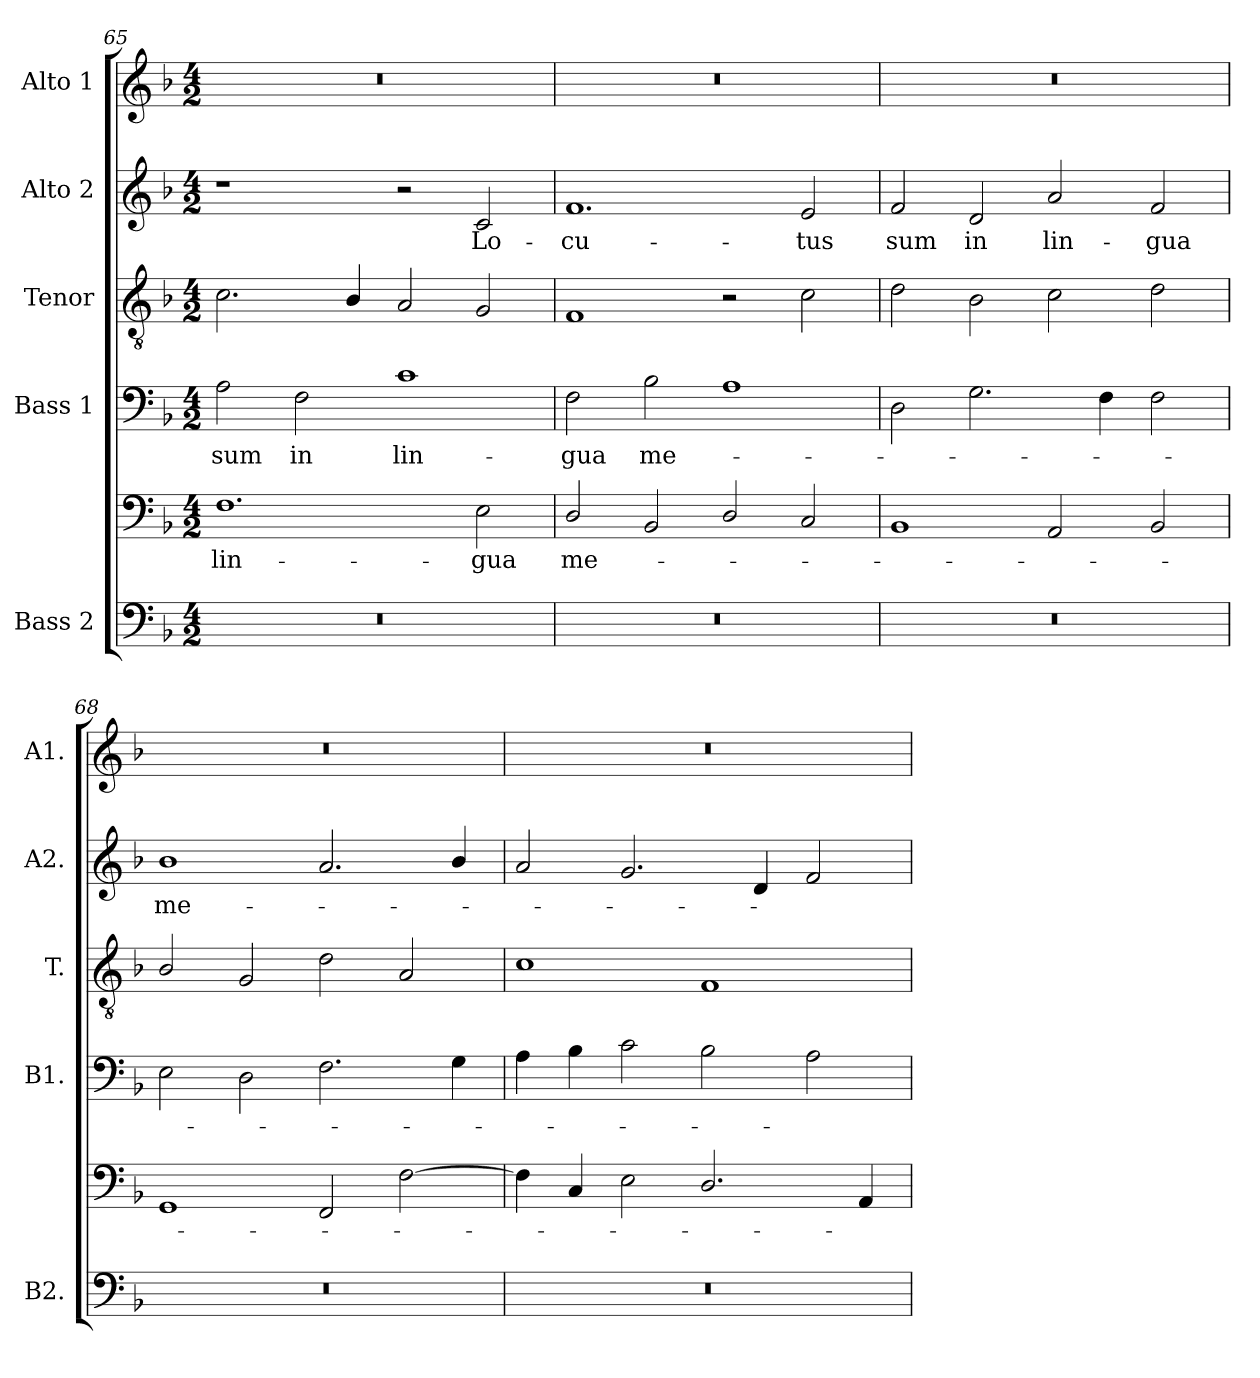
**kern	**kern	**text	**kern	**text	**kern	**kern	**text	**kern
*part5	*part5	*part5	*part4	*part4	*part3	*part2	*part2	*part1
*staff6	*staff5	*staff5	*staff4	*staff4	*staff3	*staff2	*staff2	*staff1
*I"Bass 2	*	*	*I"Bass 1	*	*I"Tenor	*I"Alto 2	*	*I"Alto 1
*I'B2.	*	*	*I'B1.	*	*I'T.	*I'A2.	*	*I'A1.
*clefF4	*clefF4	*	*clefF4	*	*clefGv2	*clefG2	*	*clefG2
*	*	*	*	*	*ITrd7c12	*	*	*
*k[b-]	*k[b-]	*	*k[b-]	*	*k[b-]	*k[b-]	*	*k[b-]
*F:	*F:	*	*F:	*	*F:	*F:	*	*F:
*M4/2	*M4/2	*	*M4/2	*	*M4/2	*M4/2	*	*M4/2
=65	=65	=65	=65	=65	=65	=65	=65	=65
!LO:N:vis=1	!	!	!	!	!	!	!	!
!	!	!LO:LY:b:color=#000000	!	!	!	!	!	!
!	!	!	!	!LO:LY:b:color=#000000	!	!	!	!LO:N:vis=1
0r	1.Fi	lin-	2Ai\	sum	2.Ci\	1r	.	0r
!	!	!	!	!LO:LY:b:color=#000000	!	!	!	!
.	.	.	2Fi\	in	.	.	.	.
.	.	.	.	.	4BB-i/	.	.	.
!	!	!	!	!LO:LY:b:color=#000000	!	!	!	!
.	.	.	1ci	lin-	2AAi/	2r	.	.
!	!	!LO:LY:b:color=#000000	!	!	!	!	!	!
!	!	!	!	!	!	!	!LO:LY:b:color=#000000	!
.	2Ei\	-gua	.	.	2GGi/	2ci/	Lo-	.
=66	=66	=66	=66	=66	=66	=66	=66	=66
!LO:N:vis=1	!	!	!	!	!	!	!	!
!	!	!LO:LY:b:color=#000000	!	!	!	!	!	!
!	!	!	!	!LO:LY:b:color=#000000	!	!	!	!
!	!	!	!	!	!	!	!LO:LY:b:color=#000000	!LO:N:vis=1
0r	2Di/	me-	2Fi\	-gua	1FFi	1.fi	-cu-	0r
!	!	!	!	!LO:LY:b:color=#000000	!	!	!	!
.	2BB-i/	.	2B-i\	me-	.	.	.	.
.	2Di/	.	1Ai	.	2r	.	.	.
!	!	!	!	!	!	!	!LO:LY:b:color=#000000	!
.	2Ci/	.	.	.	2Ci\	2ei/	-tus	.
!!LO:LB:g=z
=67	=67	=67	=67	=67	=67	=67	=67	=67
!LO:N:vis=1	!	!	!	!	!	!	!	!
!	!	!	!	!	!	!	!LO:LY:b:color=#000000	!LO:N:vis=1
0r	1BB-i	.	2Di\	.	2Di\	2fi/	sum	0r
!	!	!	!	!	!	!	!LO:LY:b:color=#000000	!
.	.	.	2.Gi\	.	2BB-i\	2di/	in	.
!	!	!	!	!	!	!	!LO:LY:b:color=#000000	!
.	2AAi/	.	.	.	2Ci\	2ai/	lin-	.
.	.	.	4Fi\	.	.	.	.	.
!	!	!	!	!	!	!	!LO:LY:b:color=#000000	!
.	2BB-i/	.	2Fi\	.	2Di\	2fi/	-gua	.
=68	=68	=68	=68	=68	=68	=68	=68	=68
!LO:N:vis=1	!	!	!	!	!	!	!	!
!	!	!	!	!	!	!	!LO:LY:b:color=#000000	!LO:N:vis=1
0r	1GGi	.	2Ei\	.	2BB-i/	1b-i	me-	0r
.	.	.	2Di\	.	2GGi/	.	.	.
.	2FFi/	.	2.Fi\	.	2Di\	2.ai/	.	.
.	[2Fi\	.	.	.	2AAi/	.	.	.
.	.	.	4Gi\	.	.	4b-i/	.	.
=69	=69	=69	=69	=69	=69	=69	=69	=69
!LO:N:vis=1	!	!	!	!	!	!	!	!LO:N:vis=1
0r	4Fi\]	.	4Ai\	.	1Ci	2ai/	.	0r
.	4Ci/	.	4B-i\	.	.	.	.	.
.	2Ei\	.	2ci\	.	.	2.gi/	.	.
.	2.Di/	.	2B-i\	.	1FFi	.	.	.
.	.	.	.	.	.	4di/	.	.
.	.	.	2Ai\	.	.	2fi/	.	.
.	4AAi/	.	.	.	.	.	.	.
=	=	=	=	=	=	=	=	=
*-	*-	*-	*-	*-	*-	*-	*-	*-
